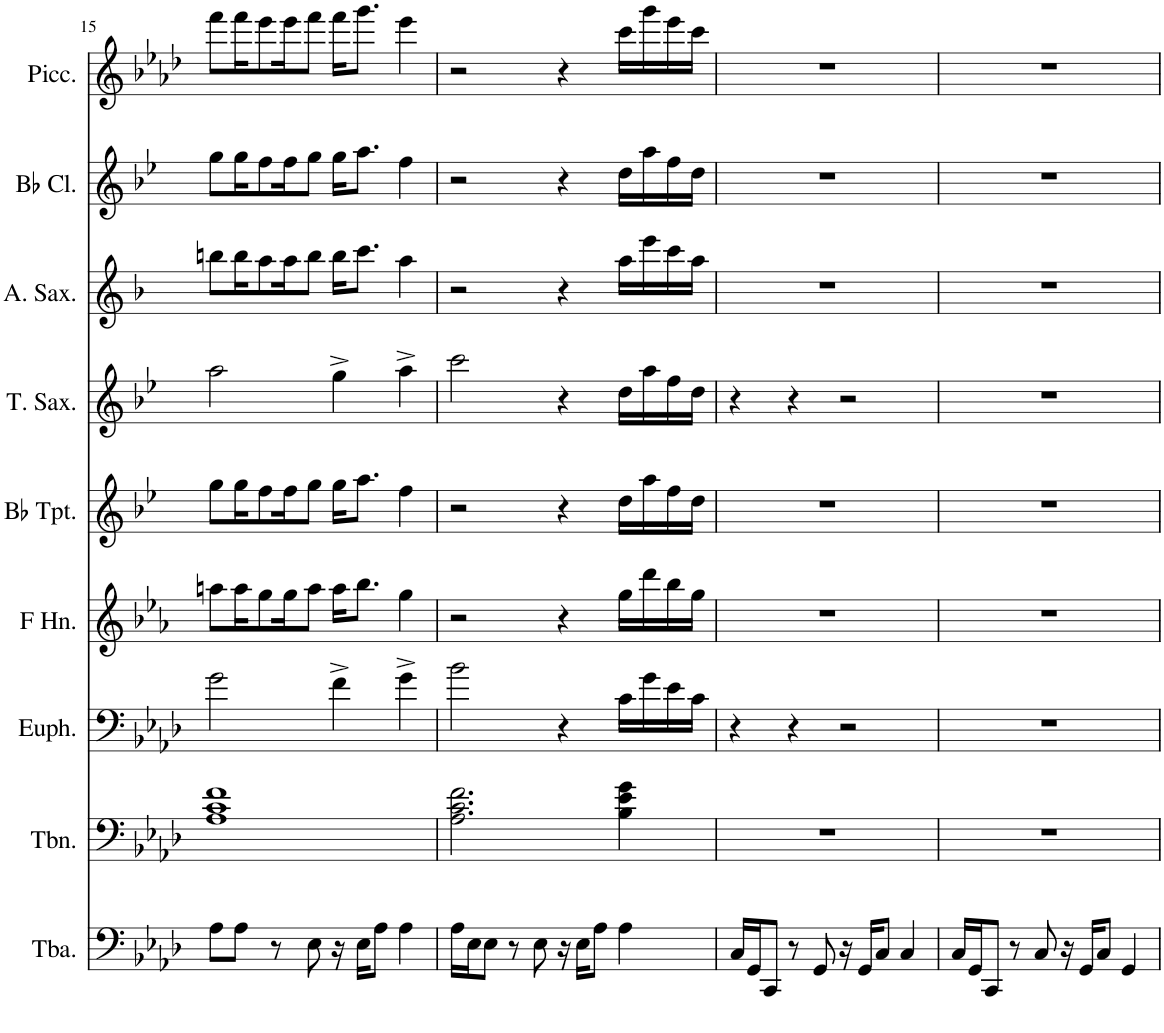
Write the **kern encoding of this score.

**kern	**kern	**kern	**kern	**kern	**kern	**kern	**kern	**kern
*part9	*part8	*part7	*part6	*part5	*part4	*part3	*part2	*part1
*staff9	*staff8	*staff7	*staff6	*staff5	*staff4	*staff3	*staff2	*staff1
*I"Tuba	*I"Trombone	*I"Euphonium	*I"Horn in F	*I"Bb Trumpet	*I"Tenor Saxophone	*I"Alto Saxophone	*I"Bb Clarinet	*I"Piccolo
*I'Tba.	*I'Tbn.	*I'Euph.	*	*I'Bb Tpt.	*I'T. Sax.	*I'A. Sax.	*I'Bb Cl.	*I'Picc.
!!LO:PB:g=z
*clefF4	*clefF4	*clefF4	*clefG2	*clefG2	*clefG2	*clefG2	*clefG2	*clefG2
*	*	*	*Trd4c7	*Trd1c2	*Trd8c14	*Trd5c9	*Trd1c2	*Trd-7c-12
*k[b-e-a-d-]	*k[b-e-a-d-]	*k[b-e-a-d-]	*k[b-e-a-]	*k[b-e-]	*k[b-e-]	*k[b-]	*k[b-e-]	*k[b-e-a-d-]
*M4/4	*M4/4	*M4/4	*M4/4	*M4/4	*M4/4	*M4/4	*M4/4	*M4/4
=15	=15	=15	=15	=15	=15	=15	=15	=15
8A-\L	1A- 1c 1f	2g\	8aan\L	8gg\L	2aa\	8bbn\L	8gg\L	8fff\L
8A-\J	.	.	16aa\K	16gg\K	.	16bb\K	16gg\K	16fff\K
.	.	.	8gg\	8ff\	.	8aa\	8ff\	8eee-\
8r	.	.	.	.	.	.	.	.
.	.	.	16gg\K	16ff\K	.	16aa\K	16ff\K	16eee-\K
8E-\	.	.	8aa\J	8gg\J	.	8bb\J	8gg\J	8fff\J
16r	.	4f^\	16aa\KL	16gg\KL	4gg^\	16bb\KL	16gg\KL	16fff\KL
16E-\KL	.	.	8.bb-\J	8.aa\J	.	8.ccc\J	8.aa\J	8.ggg\J
8A-\J	.	.	.	.	.	.	.	.
4A-\	.	4g^\	4gg\	4ff\	4aa^\	4aa\	4ff\	4eee-\
=16	=16	=16	=16	=16	=16	=16	=16	=16
16A-\LL	2.A-\ 2.c\ 2.f\	2b-\	2r	2r	2ccc\	2r	2r	2r
16E-\J	.	.	.	.	.	.	.	.
8E-\J	.	.	.	.	.	.	.	.
8r	.	.	.	.	.	.	.	.
8E-\	.	.	.	.	.	.	.	.
16r	.	4r	4r	4r	4r	4r	4r	4r
16E-\KL	.	.	.	.	.	.	.	.
8A-\J	.	.	.	.	.	.	.	.
4A-\	4B-\ 4e-\ 4g\	16c\LL	16gg\LL	16dd\LL	16dd\LL	16aa\LL	16dd\LL	16ccc\LL
.	.	16g\	16ddd\	16aa\	16aa\	16eee\	16aa\	16ggg\
.	.	16e-\	16bb-\	16ff\	16ff\	16ccc\	16ff\	16eee-\
.	.	16c\JJ	16gg\JJ	16dd\JJ	16dd\JJ	16aa\JJ	16dd\JJ	16ccc\JJ
=17	=17	=17	=17	=17	=17	=17	=17	=17
16C/LL	1r	4r	1r	1r	4r	1r	1r	1r
16GG/J	.	.	.	.	.	.	.	.
8CC/J	.	.	.	.	.	.	.	.
8r	.	4r	.	.	4r	.	.	.
8GG/	.	.	.	.	.	.	.	.
16r	.	2r	.	.	2r	.	.	.
16GG/KL	.	.	.	.	.	.	.	.
8C/J	.	.	.	.	.	.	.	.
4C/	.	.	.	.	.	.	.	.
=18	=18	=18	=18	=18	=18	=18	=18	=18
16C/LL	1r	1r	1r	1r	1r	1r	1r	1r
16GG/J	.	.	.	.	.	.	.	.
8CC/J	.	.	.	.	.	.	.	.
8r	.	.	.	.	.	.	.	.
8C/	.	.	.	.	.	.	.	.
16r	.	.	.	.	.	.	.	.
16GG/KL	.	.	.	.	.	.	.	.
8C/J	.	.	.	.	.	.	.	.
4GG/	.	.	.	.	.	.	.	.
=	=	=	=	=	=	=	=	=
*-	*-	*-	*-	*-	*-	*-	*-	*-
